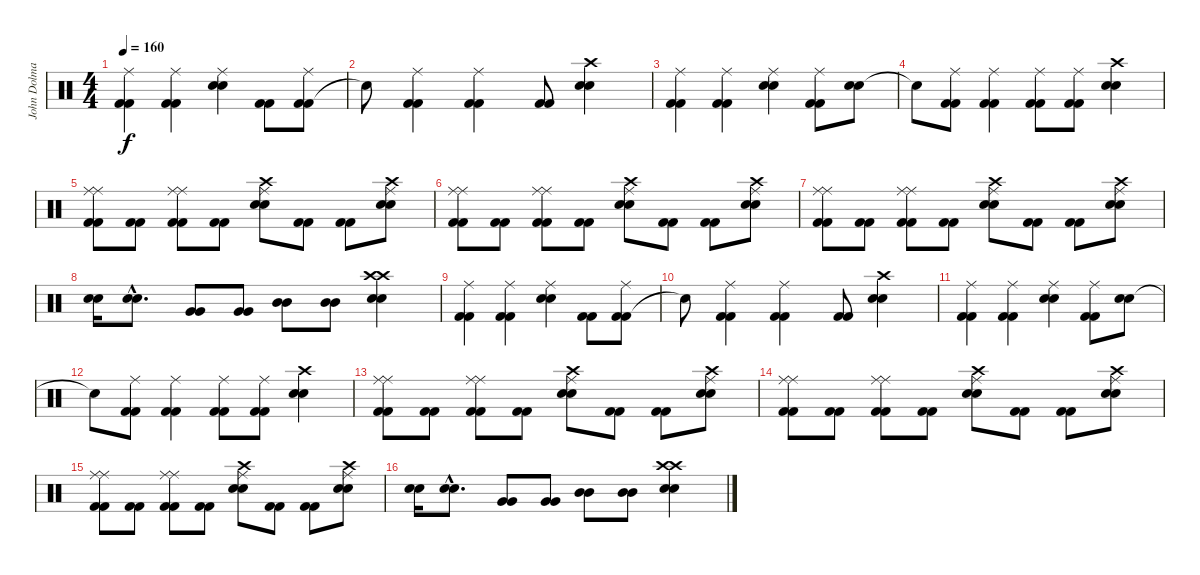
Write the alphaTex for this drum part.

\track ("John Dolmayan (Drums)" "John Dolma") {instrument percussion}
\staff {score}
\articulation defaults
\ts (4 4)
\tempo 160
\clef neutral
\ks c
("Kick (hit) 2" "Kick (hit) 2" "Ride (middle)").4{dy f} ("Kick (hit) 2" "Kick (hit) 2" "Ride (middle)").4 ("Snare (hit) 2" "Snare (hit) 2" "Ride (middle)").4 ("Kick (hit) 2" "Kick (hit) 2").8 ("Kick (hit) 2" "Kick (hit) 2" "Ride (middle)").8 |
"Snare (hit)"{t}.8 ("Kick (hit) 2" "Kick (hit) 2" "Ride (middle)").4 ("Kick (hit) 2" "Kick (hit) 2" "Ride (middle)").4 ("Kick (hit) 2" "Kick (hit) 2").8 ("Snare (hit) 2" "Snare (hit) 2" "Crash high (hit)").4 |
("Kick (hit) 2" "Kick (hit) 2" "Ride (middle)").4 ("Kick (hit) 2" "Kick (hit) 2" "Ride (middle)").4 ("Snare (hit) 2" "Snare (hit) 2" "Ride (middle)").4 ("Kick (hit) 2" "Kick (hit) 2" "Ride (middle)").8 ("Snare (hit) 2" "Snare (hit) 2").8 |
"Snare (hit)"{t}.8 ("Kick (hit) 2" "Kick (hit) 2" "Ride (middle)").8 ("Kick (hit) 2" "Kick (hit) 2" "Ride (middle)").4 ("Kick (hit) 2" "Kick (hit) 2" "Ride (middle)").8 ("Kick (hit) 2" "Kick (hit) 2" "Ride (middle)").8 ("Snare (hit) 2" "Snare (hit) 2" "Crash high (hit)").4 |
("Kick (hit) 2" "Kick (hit) 2" "Ride (middle)" "Ride (middle)").8 ("Kick (hit) 2" "Kick (hit) 2").8 ("Kick (hit) 2" "Kick (hit) 2" "Ride (middle)" "Ride (middle)").8 ("Kick (hit) 2" "Kick (hit) 2").8 ("Snare (hit) 2" "Snare (hit) 2" "Crash high (hit)" "Ride (middle)").8 ("Kick (hit) 2" "Kick (hit) 2").8 ("Kick (hit) 2" "Kick (hit) 2").8 ("Snare (hit) 2" "Snare (hit) 2" "Crash high (hit)" "Ride (middle)").8 |
("Kick (hit) 2" "Kick (hit) 2" "Ride (middle)" "Ride (middle)").8 ("Kick (hit) 2" "Kick (hit) 2").8 ("Kick (hit) 2" "Kick (hit) 2" "Ride (middle)" "Ride (middle)").8 ("Kick (hit) 2" "Kick (hit) 2").8 ("Snare (hit) 2" "Snare (hit) 2" "Crash high (hit)" "Ride (middle)").8 ("Kick (hit) 2" "Kick (hit) 2").8 ("Kick (hit) 2" "Kick (hit) 2").8 ("Snare (hit) 2" "Snare (hit) 2" "Crash high (hit)" "Ride (middle)").8 |
("Kick (hit) 2" "Kick (hit) 2" "Ride (middle)" "Ride (middle)").8 ("Kick (hit) 2" "Kick (hit) 2").8 ("Kick (hit) 2" "Kick (hit) 2" "Ride (middle)" "Ride (middle)").8 ("Kick (hit) 2" "Kick (hit) 2").8 ("Snare (hit) 2" "Snare (hit) 2" "Crash high (hit)" "Ride (middle)").8 ("Kick (hit) 2" "Kick (hit) 2").8 ("Kick (hit) 2" "Kick (hit) 2").8 ("Snare (hit) 2" "Snare (hit) 2" "Crash high (hit)" "Ride (middle)").8 |
("Snare (hit) 2" "Snare (hit) 2").16 ("Snare (hit) 2"{hac} "Snare (hit) 2"{hac}).8{d} ("Very Low Tom (hit)" "Very Low Tom (hit)").8 ("Very Low Tom (hit)" "Very Low Tom (hit)").8 ("Mid Tom (hit)" "Mid Tom (hit)").8 ("Mid Tom (hit)" "Mid Tom (hit)").8 ("Snare (hit) 2" "Snare (hit) 2" "Crash high (hit)" "Crash high (hit)").4 |
("Kick (hit) 2" "Kick (hit) 2" "Ride (middle)").4 ("Kick (hit) 2" "Kick (hit) 2" "Ride (middle)").4 ("Snare (hit) 2" "Snare (hit) 2" "Ride (middle)").4 ("Kick (hit) 2" "Kick (hit) 2").8 ("Kick (hit) 2" "Kick (hit) 2" "Ride (middle)").8 |
"Snare (hit)"{t}.8 ("Kick (hit) 2" "Kick (hit) 2" "Ride (middle)").4 ("Kick (hit) 2" "Kick (hit) 2" "Ride (middle)").4 ("Kick (hit) 2" "Kick (hit) 2").8 ("Snare (hit) 2" "Snare (hit) 2" "Crash high (hit)").4 |
("Kick (hit) 2" "Kick (hit) 2" "Ride (middle)").4 ("Kick (hit) 2" "Kick (hit) 2" "Ride (middle)").4 ("Snare (hit) 2" "Snare (hit) 2" "Ride (middle)").4 ("Kick (hit) 2" "Kick (hit) 2" "Ride (middle)").8 ("Snare (hit) 2" "Snare (hit) 2").8 |
"Snare (hit)"{t}.8 ("Kick (hit) 2" "Kick (hit) 2" "Ride (middle)").8 ("Kick (hit) 2" "Kick (hit) 2" "Ride (middle)").4 ("Kick (hit) 2" "Kick (hit) 2" "Ride (middle)").8 ("Kick (hit) 2" "Kick (hit) 2" "Ride (middle)").8 ("Snare (hit) 2" "Snare (hit) 2" "Crash high (hit)").4 |
("Kick (hit) 2" "Kick (hit) 2" "Ride (middle)" "Ride (middle)").8 ("Kick (hit) 2" "Kick (hit) 2").8 ("Kick (hit) 2" "Kick (hit) 2" "Ride (middle)" "Ride (middle)").8 ("Kick (hit) 2" "Kick (hit) 2").8 ("Snare (hit) 2" "Snare (hit) 2" "Crash high (hit)" "Ride (middle)").8 ("Kick (hit) 2" "Kick (hit) 2").8 ("Kick (hit) 2" "Kick (hit) 2").8 ("Snare (hit) 2" "Snare (hit) 2" "Crash high (hit)" "Ride (middle)").8 |
("Kick (hit) 2" "Kick (hit) 2" "Ride (middle)" "Ride (middle)").8 ("Kick (hit) 2" "Kick (hit) 2").8 ("Kick (hit) 2" "Kick (hit) 2" "Ride (middle)" "Ride (middle)").8 ("Kick (hit) 2" "Kick (hit) 2").8 ("Snare (hit) 2" "Snare (hit) 2" "Crash high (hit)" "Ride (middle)").8 ("Kick (hit) 2" "Kick (hit) 2").8 ("Kick (hit) 2" "Kick (hit) 2").8 ("Snare (hit) 2" "Snare (hit) 2" "Crash high (hit)" "Ride (middle)").8 |
("Kick (hit) 2" "Kick (hit) 2" "Ride (middle)" "Ride (middle)").8 ("Kick (hit) 2" "Kick (hit) 2").8 ("Kick (hit) 2" "Kick (hit) 2" "Ride (middle)" "Ride (middle)").8 ("Kick (hit) 2" "Kick (hit) 2").8 ("Snare (hit) 2" "Snare (hit) 2" "Crash high (hit)" "Ride (middle)").8 ("Kick (hit) 2" "Kick (hit) 2").8 ("Kick (hit) 2" "Kick (hit) 2").8 ("Snare (hit) 2" "Snare (hit) 2" "Crash high (hit)" "Ride (middle)").8 |
("Snare (hit) 2" "Snare (hit) 2").16 ("Snare (hit) 2"{hac} "Snare (hit) 2"{hac}).8{d} ("Very Low Tom (hit)" "Very Low Tom (hit)").8 ("Very Low Tom (hit)" "Very Low Tom (hit)").8 ("Mid Tom (hit)" "Mid Tom (hit)").8 ("Mid Tom (hit)" "Mid Tom (hit)").8 ("Snare (hit) 2" "Snare (hit) 2" "Crash high (hit)" "Crash high (hit)").4
